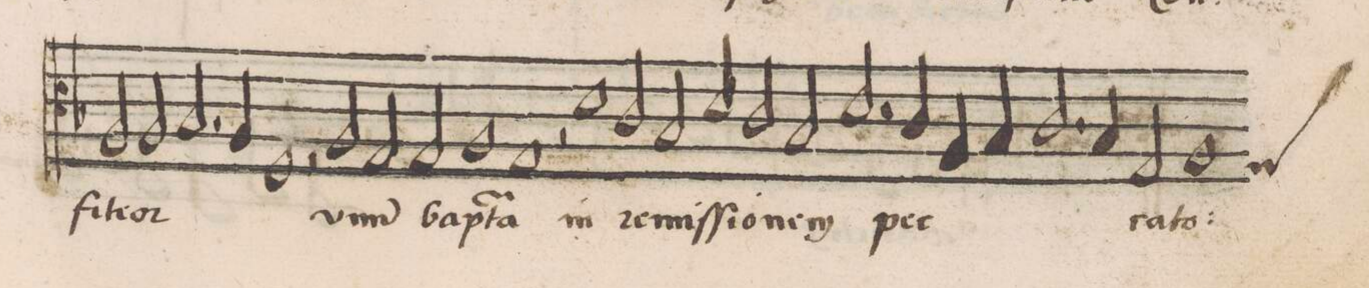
**kern	**text
*I"ALTVS	*
*clefC3	*
*k[b-]	*
*met(C|)	*
*M2/1	*
2A/	-fi-
2A/	-te-
=147-	=147-
2.B-/	-or
4A/	.
1F/	.
=148-	=148-
2r	.
2A/	u-
2G/	-nu(m)
2G/	bap-
=149-	=149-
1A/	-t(is-
1G/	-m)a
=150-	=150-
2r	.
1d\	in
2c/	re-
=151-	=151-
2B-/	-miſ-
2d/	-ſi-
2c/	-o-
2B-/	-nem
=152-	=152-
2.d/	pec-
4c/	.
4A/	.
4B-/	.
2.c/	.
=153-	=153-
4B-/	.
2G/	-ca-
*custos:G	*
1A/	-to-
=154-	=154-
*-	*-
